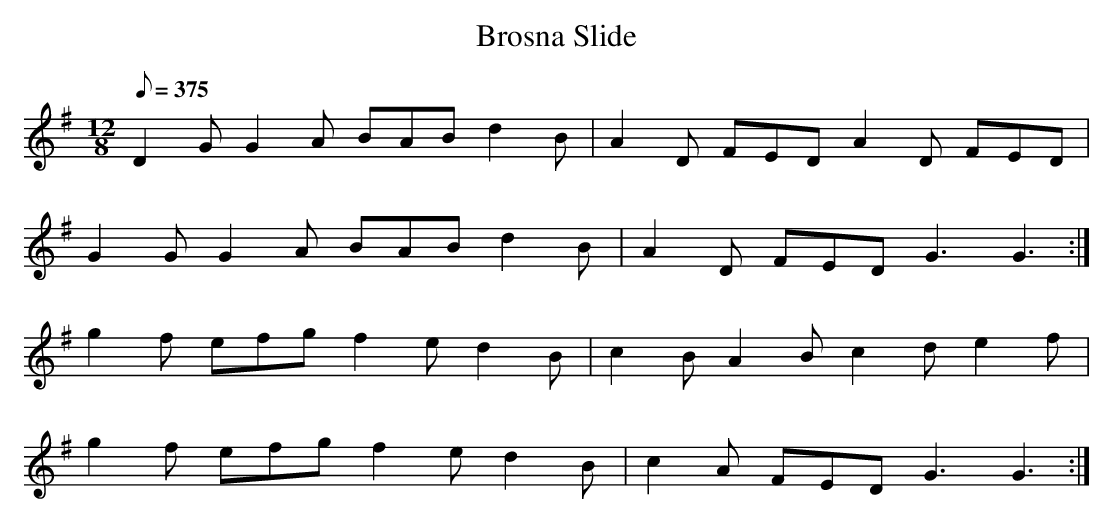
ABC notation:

X:1
T: Brosna Slide
M: 12/8
L: 1/8
Q: 375
K: G
D2G G2A BAB d2B|A2D FED A2D FED|
G2G G2A BAB d2B|A2D FED G3 G3 :|
g2f efg f2e d2B|c2B A2B c2d e2f|
g2f efg f2e d2B|c2A FED G3 G3 :|
